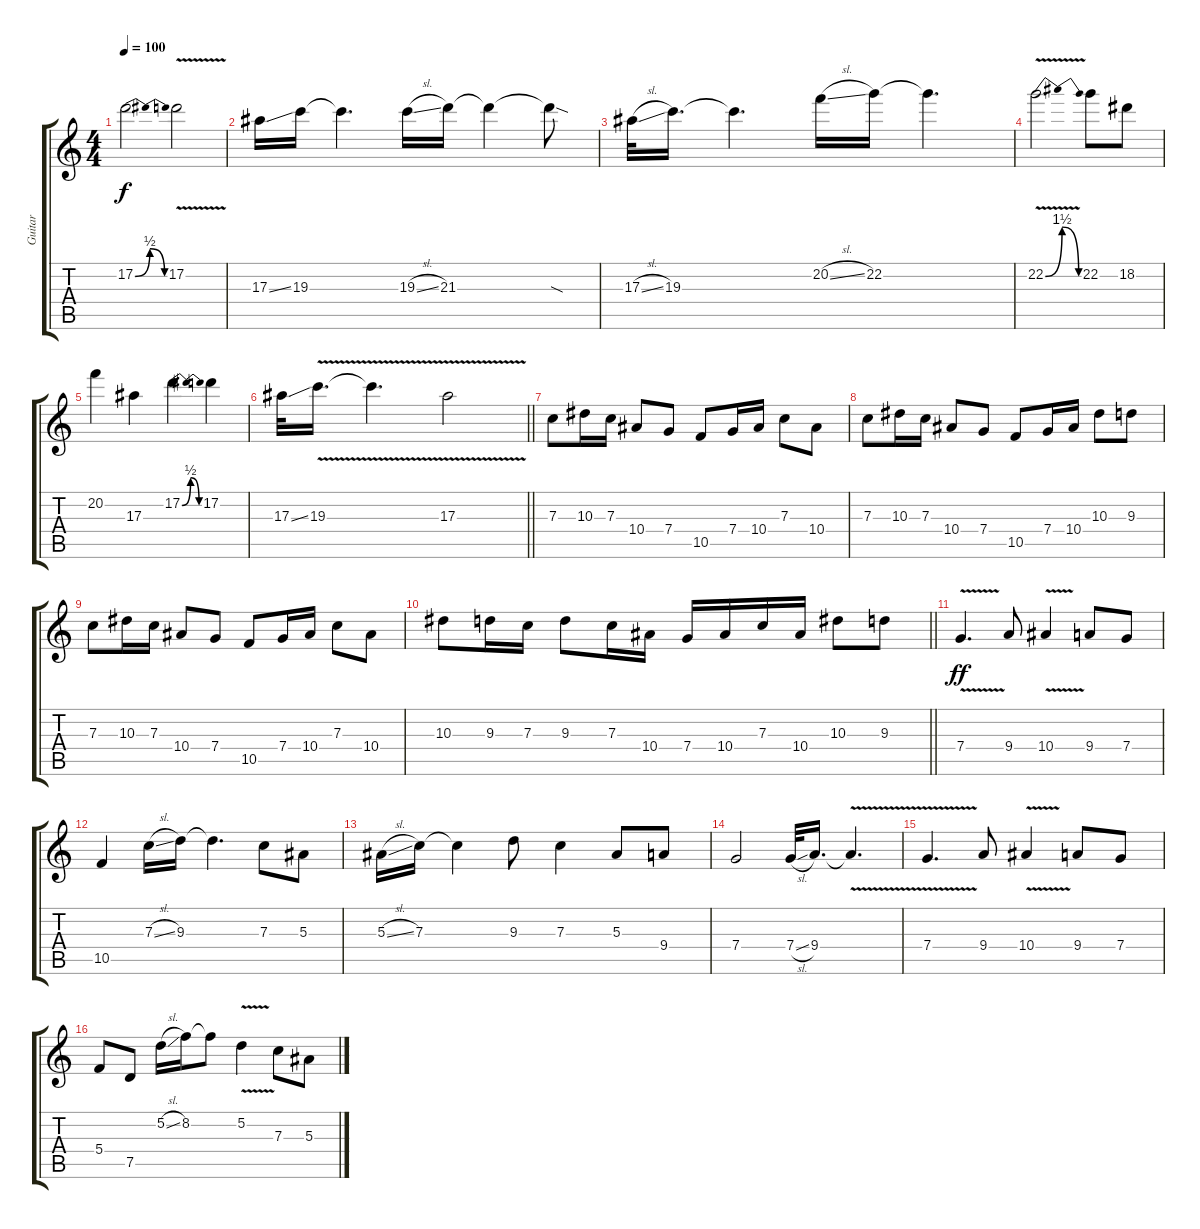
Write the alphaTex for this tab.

\track ("Guitar" "Guitar") {instrument distortionguitar}
\staff {score tabs}
\tuning (D4 A3 F3 C3 G2 C2) {hide}
\ts (4 4)
\tempo 100
\clef g2
\ks c
17.2{be (bendrelease 0 0 8 2 45 2 60 0)}.2{dy f} 17.2{v}.2 |
17.3{ss}.16 19.3.16 19.3{t}.4{d} 19.3{sl}.16 21.3.16 21.3{t}.4 21.3{sod t}.8 |
17.3{sl}.32 19.3.16{d} 19.3{t}.4{d} 20.2{sl}.16 22.2.16 22.2{t}.4{d} |
22.2{be (bendrelease 0 0 6 6 45 6 60 0) v}.2{d} 22.2.8 18.2.8 |
20.2.4 17.3.4 17.2{be (bendrelease 0 0 8 2 45 2 60 0)}.4 17.2.4 |
\barLineRight lightlight
17.3{ss}.32 19.3{v}.16{d} 19.3{t}.4{d} 17.3{v}.2 |
7.3.8 10.3.16 7.3.16 10.4.8 7.4.8 10.5.8 7.4.16 10.4.16 7.3.8 10.4.8 |
7.3.8 10.3.16 7.3.16 10.4.8 7.4.8 10.5.8 7.4.16 10.4.16 10.3.8 9.3.8 |
7.3.8 10.3.16 7.3.16 10.4.8 7.4.8 10.5.8 7.4.16 10.4.16 7.3.8 10.4.8 |
\barLineRight lightlight
10.3.8 9.3.16 7.3.16 9.3.8 7.3.16 10.4.16 7.4.16 10.4.16 7.3.16 10.4.16 10.3.8 9.3.8 |
7.4{v}.4{d dy ff} 9.4.8 10.4{v}.4 9.4.8 7.4.8 |
10.5.4 7.3{sl}.16 9.3.16 9.3{t}.4{d} 7.3.8 5.3.8 |
5.3{sl}.16 7.3.16 7.3{t}.4 9.3.8 7.3.4 5.3.8 9.4.8 |
7.4.2 7.4{sl}.32 9.4.16{d} 9.4{v t}.4{d} |
7.4{v}.4{d} 9.4.8 10.4{v}.4 9.4.8 7.4.8 |
5.4.8 7.5.8 5.2{sl}.16 8.2.16 8.2{t}.8 5.2{v}.4 7.3.8 5.3.8
